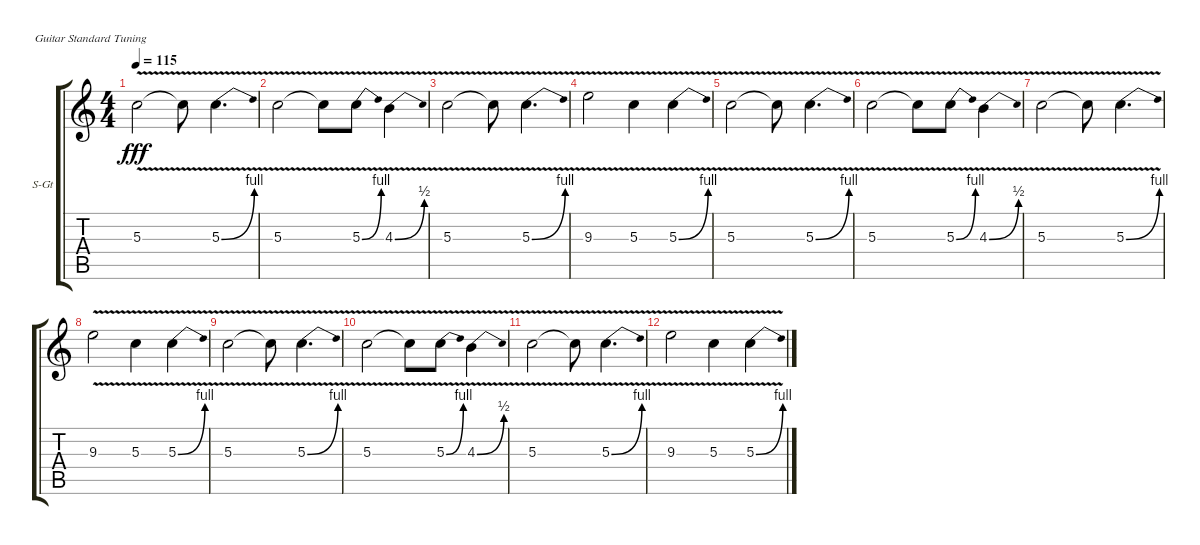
\defaultSystemsLayout 4
\bracketExtendMode groupsimilarinstruments
\firstSystemTrackNameOrientation horizontal
\otherSystemsTrackNameOrientation horizontal
\track ("Rhythm" "S-Gt") {instrument acousticguitarsteel}
\staff {score tabs}
\tuning (E4 B3 G3 D3 A2 E2)
\ts (4 4)
\tempo 115
\clef g2
\ks c
5.3{v}.2{dy fff} 5.3{v t}.8 5.3{be (bend 0 0 15 4) v}.4{d} |
5.3{v}.2 5.3{v t}.8 5.3{be (bend 0 0 15 4) v}.8 4.3{be (bend 0 0 59.4 2) v}.4 |
5.3{v}.2 5.3{v t}.8 5.3{be (bend 0 0 15 4) v}.4{d} |
9.3{v}.2 5.3{v}.4 5.3{be (bend 34.8 0 60 4) v}.4 |
5.3{v}.2 5.3{v t}.8 5.3{be (bend 0 0 15 4) v}.4{d} |
5.3{v}.2 5.3{v t}.8 5.3{be (bend 0 0 15 4) v}.8 4.3{be (bend 0 0 59.4 2) v}.4 |
5.3{v}.2 5.3{v t}.8 5.3{be (bend 0 0 15 4) v}.4{d} |
9.3{v}.2 5.3{v}.4 5.3{be (bend 34.8 0 60 4) v}.4 |
5.3{v}.2 5.3{v t}.8 5.3{be (bend 0 0 15 4) v}.4{d} |
5.3{v}.2 5.3{v t}.8 5.3{be (bend 0 0 15 4) v}.8 4.3{be (bend 0 0 59.4 2) v}.4 |
5.3{v}.2 5.3{v t}.8 5.3{be (bend 0 0 15 4) v}.4{d} |
9.3{v}.2 5.3{v}.4 5.3{be (bend 34.8 0 60 4) v}.4
